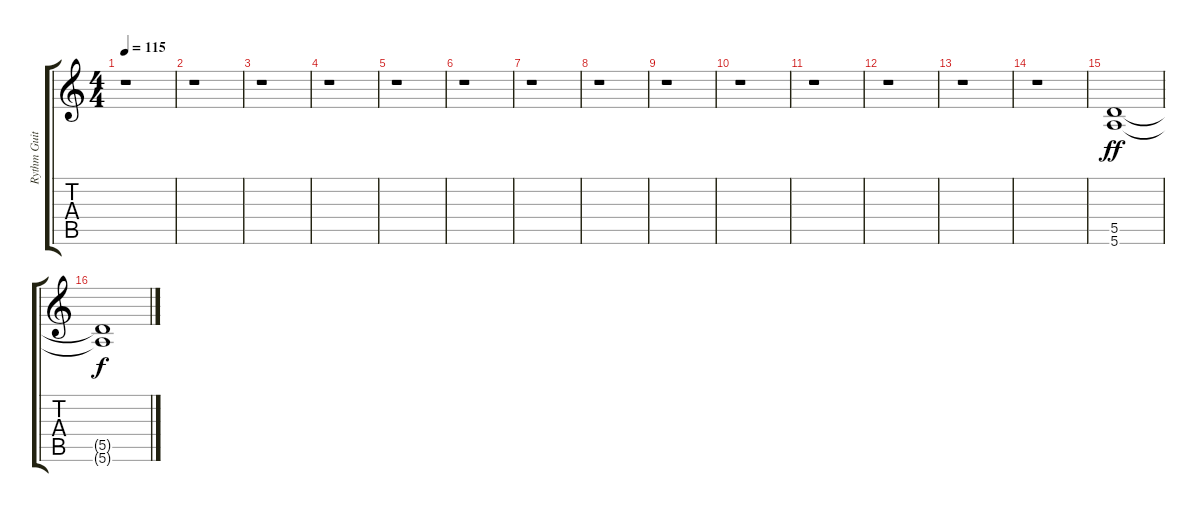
\track ("Rythm Guitar" "Rythm Guit") {instrument overdrivenguitar}
\staff {score tabs}
\tuning (E4 B3 G3 D3 A2 E2) {hide}
\ts (4 4)
\tempo 115
\clef g2
\ks c
r.1{dy ff instrument overdrivenguitar} |
r.1 |
r.1 |
r.1 |
r.1 |
r.1 |
r.1 |
r.1 |
r.1 |
r.1 |
r.1 |
r.1 |
r.1 |
r.1 |
(5.5 5.6).1 |
(5.5{t} 5.6{t}).1{dy f}
